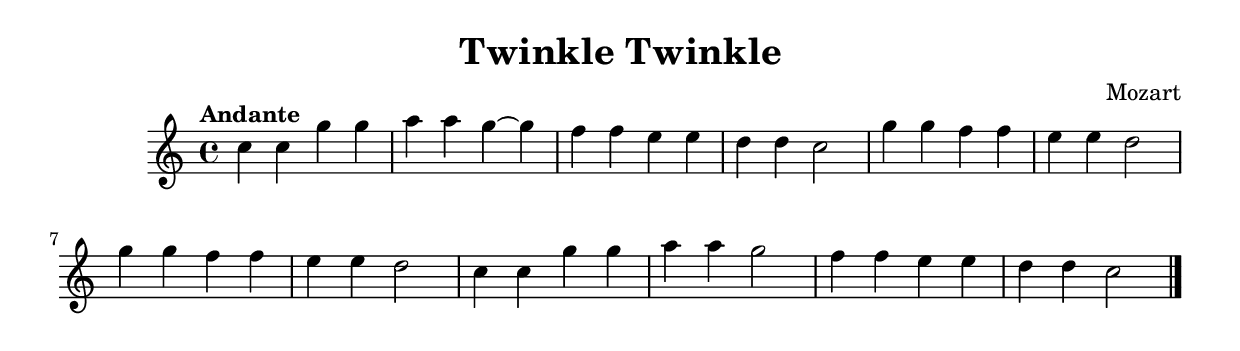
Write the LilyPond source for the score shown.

\header {
  title = "Twinkle Twinkle"
  composer = "Mozart"
}

\relative {
  \tempo "Andante"
  \clef "treble"
  \time 4/4
  c'' c g' g | a a g~ g | f4 f e e | d d c2
  g'4 g f f e e d2 g4 g f f e e d2
  c4 c g' g a a g2 f4 f e e d d c2 \bar "|."
}

  \layout {}
  \midi {}
